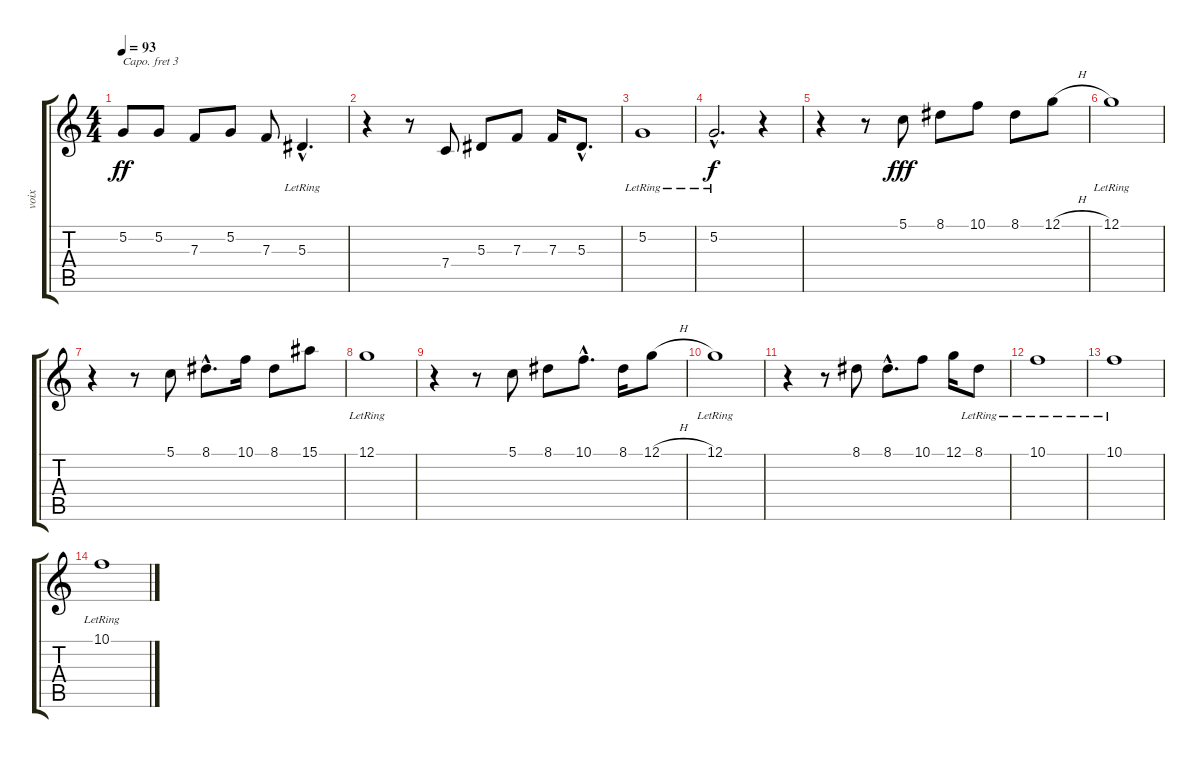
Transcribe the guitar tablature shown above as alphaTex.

\track ("voix" "voix") {instrument rockorgan}
\staff {score tabs}
\capo 3
\tuning (E4 B3 G3 D3 A2 E2) {hide}
\ts (4 4)
\tempo 93
\clef g2
\ks c
5.2.8{dy ff} 5.2.8 7.3.8 5.2.8 7.3.8 5.3{hac lr}.4{d} |
r.4 r.8 7.4.8 5.3.8 7.3.8 7.3.16 5.3{hac}.8{d} |
5.2{lr}.1 |
5.2{hac lr}.2{d dy f} r.4 |
r.4 r.8 5.1.8{dy fff} 8.1.8 10.1.8 8.1.8 12.1{h}.8 |
12.1{lr}.1 |
r.4 r.8 5.1.8 8.1{hac}.8{d} 10.1.16 8.1.8 15.1.8 |
12.1{lr}.1 |
r.4 r.8 5.1.8 8.1.8 10.1{hac}.8{d} 8.1.16 12.1{h}.8 |
12.1{lr}.1 |
r.4 r.8 8.1.8 8.1{hac}.8{d} 10.1.8 12.1.16 8.1{lr}.8 |
10.1{lr}.1 |
10.1{lr}.1 |
10.1{lr}.1
